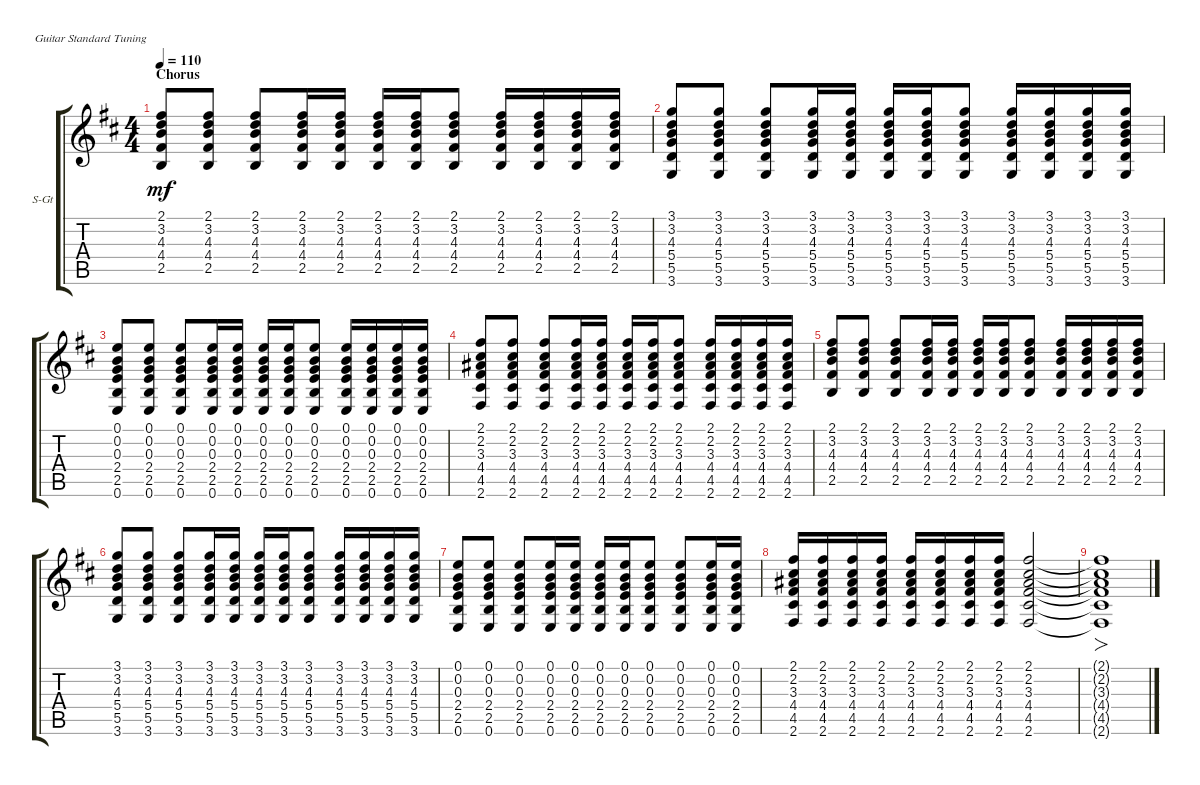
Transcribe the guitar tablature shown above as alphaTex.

\defaultSystemsLayout 4
\bracketExtendMode groupsimilarinstruments
\firstSystemTrackNameOrientation horizontal
\otherSystemsTrackNameOrientation horizontal
\track ("Rhythm Guitar" "S-Gt") {multiBarRest instrument acousticguitarsteel}
\staff {score tabs}
\tuning (E4 B3 G3 D3 A2 E2)
\ts (4 4)
\section ("" "Chorus")
\tempo 110
\clef g2
\ks d
(2.5 4.4 4.3 3.2 2.1).8{dy mf} (2.5 4.4 4.3 3.2 2.1).8 (2.5 4.4 4.3 3.2 2.1).8 (2.5 4.4 4.3 3.2 2.1).16 (2.5 4.4 4.3 3.2 2.1).16 (2.5 4.4 4.3 3.2 2.1).16 (2.5 4.4 4.3 3.2 2.1).16 (2.5 4.4 4.3 3.2 2.1).8 (2.5 4.4 4.3 3.2 2.1).16 (2.5 4.4 4.3 3.2 2.1).16 (2.5 4.4 4.3 3.2 2.1).16 (2.5 4.4 4.3 3.2 2.1).16 |
(3.6 5.5 5.4 4.3 3.2 3.1).8 (3.6 5.5 5.4 4.3 3.2 3.1).8 (3.6 5.5 5.4 4.3 3.2 3.1).8 (3.6 5.5 5.4 4.3 3.2 3.1).16 (3.6 5.5 5.4 4.3 3.2 3.1).16 (3.6 5.5 5.4 4.3 3.2 3.1).16 (3.6 5.5 5.4 4.3 3.2 3.1).16 (3.6 5.5 5.4 4.3 3.2 3.1).8 (3.6 5.5 5.4 4.3 3.2 3.1).16 (3.6 5.5 5.4 4.3 3.2 3.1).16 (3.6 5.5 5.4 4.3 3.2 3.1).16 (3.6 5.5 5.4 4.3 3.2 3.1).16 |
(0.6 2.5 2.4 0.3 0.2 0.1).8 (0.6 2.5 2.4 0.3 0.2 0.1).8 (0.6 2.5 2.4 0.3 0.2 0.1).8 (0.6 2.5 2.4 0.3 0.2 0.1).16 (0.6 2.5 2.4 0.3 0.2 0.1).16 (0.6 2.5 2.4 0.3 0.2 0.1).16 (0.6 2.5 2.4 0.3 0.2 0.1).16 (0.6 2.5 2.4 0.3 0.2 0.1).8 (0.6 2.5 2.4 0.3 0.2 0.1).16 (0.6 2.5 2.4 0.3 0.2 0.1).16 (0.6 2.5 2.4 0.3 0.2 0.1).16 (0.6 2.5 2.4 0.3 0.2 0.1).16 |
(2.6 4.5 4.4 3.3 2.2 2.1).8 (2.6 4.5 4.4 3.3 2.2 2.1).8 (2.6 4.5 4.4 3.3 2.2 2.1).8 (2.6 4.5 4.4 3.3 2.2 2.1).16 (2.6 4.5 4.4 3.3 2.2 2.1).16 (2.6 4.5 4.4 3.3 2.2 2.1).16 (2.6 4.5 4.4 3.3 2.2 2.1).16 (2.6 4.5 4.4 3.3 2.2 2.1).8 (2.6 4.5 4.4 3.3 2.2 2.1).16 (2.6 4.5 4.4 3.3 2.2 2.1).16 (2.6 4.5 4.4 3.3 2.2 2.1).16 (2.6 4.5 4.4 3.3 2.2 2.1).16 |
(2.5 4.4 4.3 3.2 2.1).8 (2.5 4.4 4.3 3.2 2.1).8 (2.5 4.4 4.3 3.2 2.1).8 (2.5 4.4 4.3 3.2 2.1).16 (2.5 4.4 4.3 3.2 2.1).16 (2.5 4.4 4.3 3.2 2.1).16 (2.5 4.4 4.3 3.2 2.1).16 (2.5 4.4 4.3 3.2 2.1).8 (2.5 4.4 4.3 3.2 2.1).16 (2.5 4.4 4.3 3.2 2.1).16 (2.5 4.4 4.3 3.2 2.1).16 (2.5 4.4 4.3 3.2 2.1).16 |
(3.6 5.5 5.4 4.3 3.2 3.1).8 (3.6 5.5 5.4 4.3 3.2 3.1).8 (3.6 5.5 5.4 4.3 3.2 3.1).8 (3.6 5.5 5.4 4.3 3.2 3.1).16 (3.6 5.5 5.4 4.3 3.2 3.1).16 (3.6 5.5 5.4 4.3 3.2 3.1).16 (3.6 5.5 5.4 4.3 3.2 3.1).16 (3.6 5.5 5.4 4.3 3.2 3.1).8 (3.6 5.5 5.4 4.3 3.2 3.1).16 (3.6 5.5 5.4 4.3 3.2 3.1).16 (3.6 5.5 5.4 4.3 3.2 3.1).16 (3.6 5.5 5.4 4.3 3.2 3.1).16 |
(0.6 2.5 2.4 0.3 0.2 0.1).8 (0.6 2.5 2.4 0.3 0.2 0.1).8 (0.6 2.5 2.4 0.3 0.2 0.1).8 (0.6 2.5 2.4 0.3 0.2 0.1).16 (0.6 2.5 2.4 0.3 0.2 0.1).16 (0.6 2.5 2.4 0.3 0.2 0.1).16 (0.6 2.5 2.4 0.3 0.2 0.1).16 (0.6 2.5 2.4 0.3 0.2 0.1).8 (0.6 2.5 2.4 0.3 0.2 0.1).8 (0.6 2.5 2.4 0.3 0.2 0.1).16 (0.6 2.5 2.4 0.3 0.2 0.1).16 |
(2.6 4.5 4.4 3.3 2.2 2.1).16 (2.6 4.5 4.4 3.3 2.2 2.1).16 (2.6 4.5 4.4 3.3 2.2 2.1).16 (2.6 4.5 4.4 3.3 2.2 2.1).16 (2.6 4.5 4.4 3.3 2.2 2.1).16 (2.6 4.5 4.4 3.3 2.2 2.1).16 (2.6 4.5 4.4 3.3 2.2 2.1).16 (2.6 4.5 4.4 3.3 2.2 2.1).16 (2.6 4.5 4.4 3.3 2.2 2.1).2 |
(2.1{t} 2.2{t} 3.3{t} 4.4{t} 4.5{t} 2.6{t}).1{fo}
